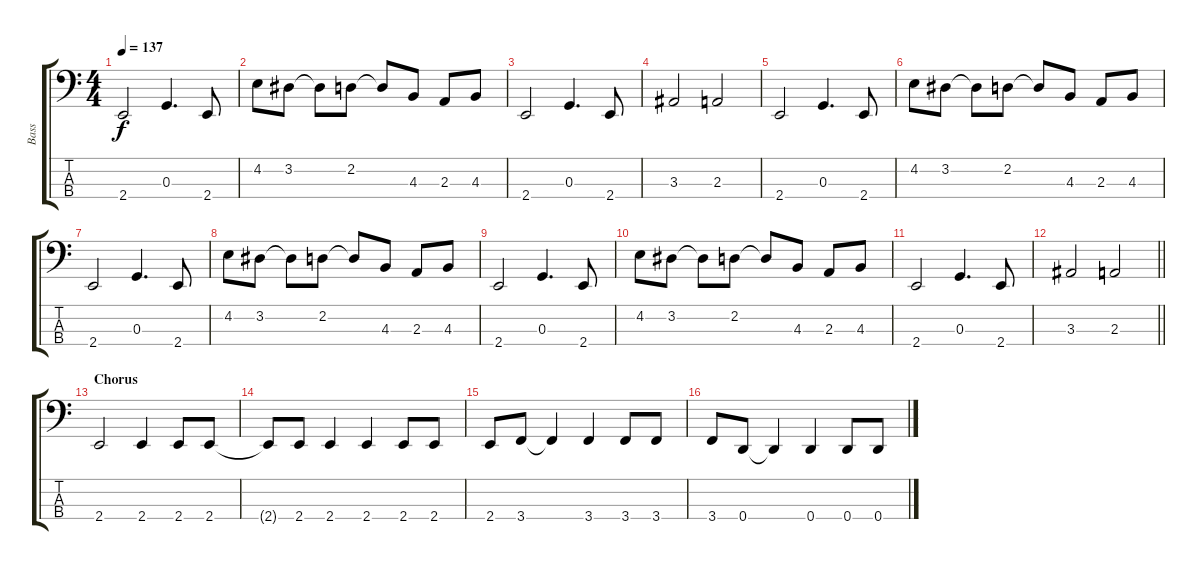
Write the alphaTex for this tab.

\track ("Bass" "Bass") {instrument electricbassfinger}
\staff {score tabs}
\tuning (F2 C2 G1 D1) {hide}
\ts (4 4)
\tempo 137
\clef f4
\ks c
2.4.2{dy f} 0.3.4{d} 2.4.8 |
4.2.8 3.2.8 3.2{t}.8 2.2.8 2.2{t}.8 4.3.8 2.3.8 4.3.8 |
2.4.2 0.3.4{d} 2.4.8 |
3.3.2 2.3.2 |
2.4.2 0.3.4{d} 2.4.8 |
4.2.8 3.2.8 3.2{t}.8 2.2.8 2.2{t}.8 4.3.8 2.3.8 4.3.8 |
2.4.2 0.3.4{d} 2.4.8 |
4.2.8 3.2.8 3.2{t}.8 2.2.8 2.2{t}.8 4.3.8 2.3.8 4.3.8 |
2.4.2 0.3.4{d} 2.4.8 |
4.2.8 3.2.8 3.2{t}.8 2.2.8 2.2{t}.8 4.3.8 2.3.8 4.3.8 |
2.4.2 0.3.4{d} 2.4.8 |
\barLineRight lightlight
3.3.2 2.3.2 |
\section ("" "Chorus")
2.4.2 2.4.4 2.4.8 2.4.8 |
2.4{t}.8 2.4.8 2.4.4 2.4.4 2.4.8 2.4.8 |
2.4.8 3.4.8 3.4{t}.4 3.4.4 3.4.8 3.4.8 |
3.4.8 0.4.8 0.4{t}.4 0.4.4 0.4.8 0.4.8
